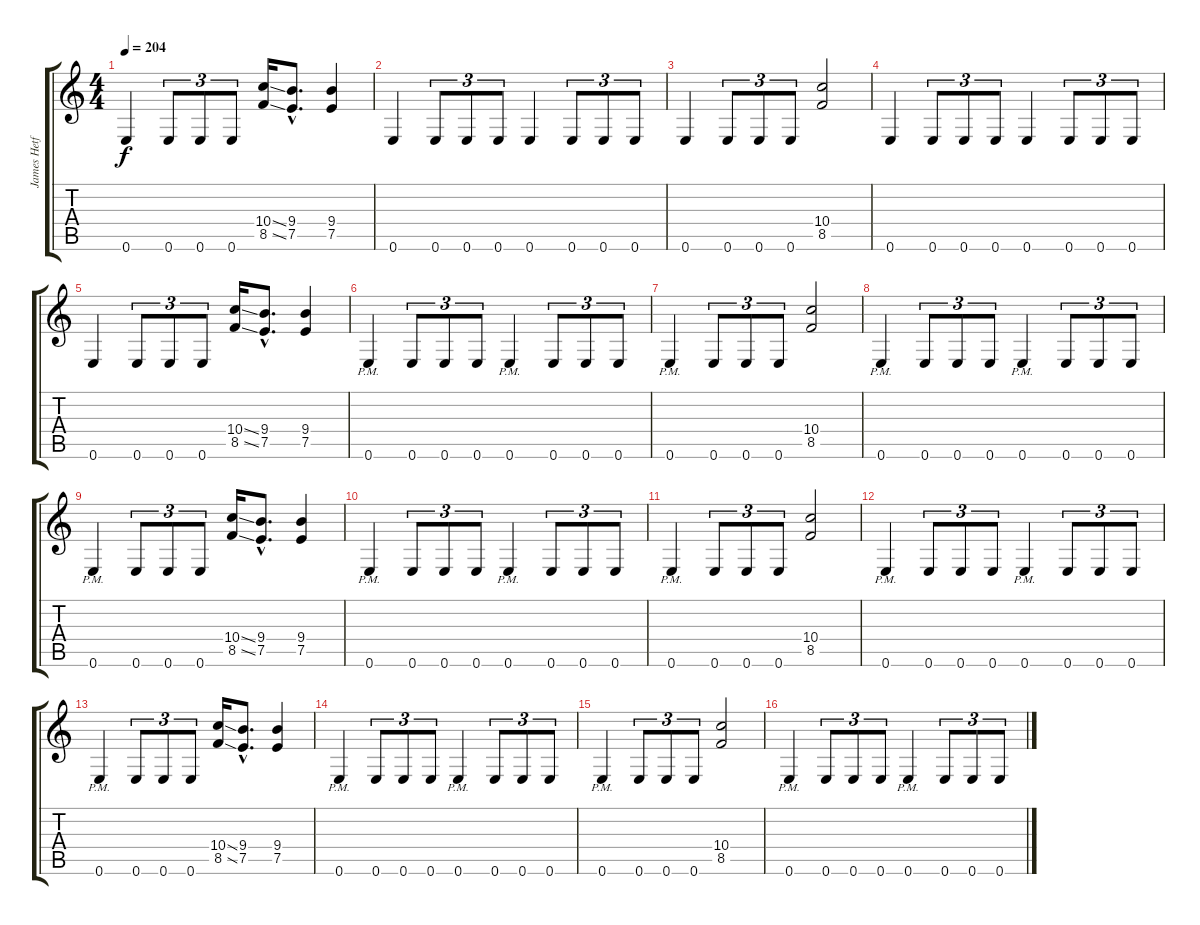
\track ("James Hetfield (Guitar 1)" "James Hetf") {instrument distortionguitar}
\staff {score tabs}
\tuning (E4 B3 G3 D3 A2 E2) {hide}
\ts (4 4)
\tempo 204
\clef g2
\ks c
0.6.4{dy f} 0.6.8{tu (3 2)} 0.6.8{tu (3 2)} 0.6.8{tu (3 2)} (10.4{ss} 8.5{ss}).16 (9.4{hac} 7.5{hac}).8{d} (9.4 7.5).4 |
0.6.4 0.6.8{tu (3 2)} 0.6.8{tu (3 2)} 0.6.8{tu (3 2)} 0.6.4 0.6.8{tu (3 2)} 0.6.8{tu (3 2)} 0.6.8{tu (3 2)} |
0.6.4 0.6.8{tu (3 2)} 0.6.8{tu (3 2)} 0.6.8{tu (3 2)} (10.4 8.5).2 |
0.6.4 0.6.8{tu (3 2)} 0.6.8{tu (3 2)} 0.6.8{tu (3 2)} 0.6.4 0.6.8{tu (3 2)} 0.6.8{tu (3 2)} 0.6.8{tu (3 2)} |
0.6.4 0.6.8{tu (3 2)} 0.6.8{tu (3 2)} 0.6.8{tu (3 2)} (10.4{ss} 8.5{ss}).16 (9.4{hac} 7.5{hac}).8{d} (9.4 7.5).4 |
0.6{pm}.4 0.6.8{tu (3 2)} 0.6.8{tu (3 2)} 0.6.8{tu (3 2)} 0.6{pm}.4 0.6.8{tu (3 2)} 0.6.8{tu (3 2)} 0.6.8{tu (3 2)} |
0.6{pm}.4 0.6.8{tu (3 2)} 0.6.8{tu (3 2)} 0.6.8{tu (3 2)} (10.4 8.5).2 |
0.6{pm}.4 0.6.8{tu (3 2)} 0.6.8{tu (3 2)} 0.6.8{tu (3 2)} 0.6{pm}.4 0.6.8{tu (3 2)} 0.6.8{tu (3 2)} 0.6.8{tu (3 2)} |
0.6{pm}.4 0.6.8{tu (3 2)} 0.6.8{tu (3 2)} 0.6.8{tu (3 2)} (10.4{ss} 8.5{ss}).16 (9.4{hac} 7.5{hac}).8{d} (9.4 7.5).4 |
0.6{pm}.4 0.6.8{tu (3 2)} 0.6.8{tu (3 2)} 0.6.8{tu (3 2)} 0.6{pm}.4 0.6.8{tu (3 2)} 0.6.8{tu (3 2)} 0.6.8{tu (3 2)} |
0.6{pm}.4 0.6.8{tu (3 2)} 0.6.8{tu (3 2)} 0.6.8{tu (3 2)} (10.4 8.5).2 |
0.6{pm}.4 0.6.8{tu (3 2)} 0.6.8{tu (3 2)} 0.6.8{tu (3 2)} 0.6{pm}.4 0.6.8{tu (3 2)} 0.6.8{tu (3 2)} 0.6.8{tu (3 2)} |
0.6{pm}.4 0.6.8{tu (3 2)} 0.6.8{tu (3 2)} 0.6.8{tu (3 2)} (10.4{ss} 8.5{ss}).16 (9.4{hac} 7.5{hac}).8{d} (9.4 7.5).4 |
0.6{pm}.4 0.6.8{tu (3 2)} 0.6.8{tu (3 2)} 0.6.8{tu (3 2)} 0.6{pm}.4 0.6.8{tu (3 2)} 0.6.8{tu (3 2)} 0.6.8{tu (3 2)} |
0.6{pm}.4 0.6.8{tu (3 2)} 0.6.8{tu (3 2)} 0.6.8{tu (3 2)} (10.4 8.5).2 |
0.6{pm}.4 0.6.8{tu (3 2)} 0.6.8{tu (3 2)} 0.6.8{tu (3 2)} 0.6{pm}.4 0.6.8{tu (3 2)} 0.6.8{tu (3 2)} 0.6.8{tu (3 2)}
